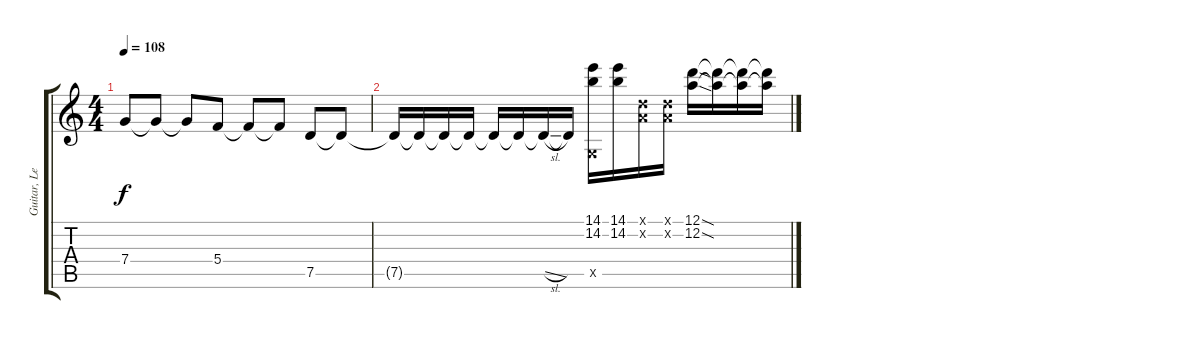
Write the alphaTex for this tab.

\track ("Guitar, Lead" "Guitar, Le") {instrument overdrivenguitar}
\staff {score tabs}
\tuning (D4 A3 F3 C3 G2 D2) {hide}
\ts (4 4)
\tempo 108
\clef g2
\ks c
7.4.8{dy f} 7.4{t}.8 7.4{t}.8 5.4.8 5.4{t}.8 5.4{t}.8 7.5.8 7.5{t}.8 |
7.5{t}.16 7.5{t}.16 7.5{t}.16 7.5{t}.16 7.5{t}.16 7.5{t}.16 7.5{sl t}.16 7.5{t}.16 (14.1 14.2 0.5{x}).16 (14.1 14.2).16 (0.1{x} 0.2{x}).16 (0.1{x} 0.2{x}).16 (12.1{sod} 12.2{sod}).16 (12.1{t} 12.2{t}).16 (12.1{t} 12.2{t}).16 (12.1{t} 12.2{t}).16
